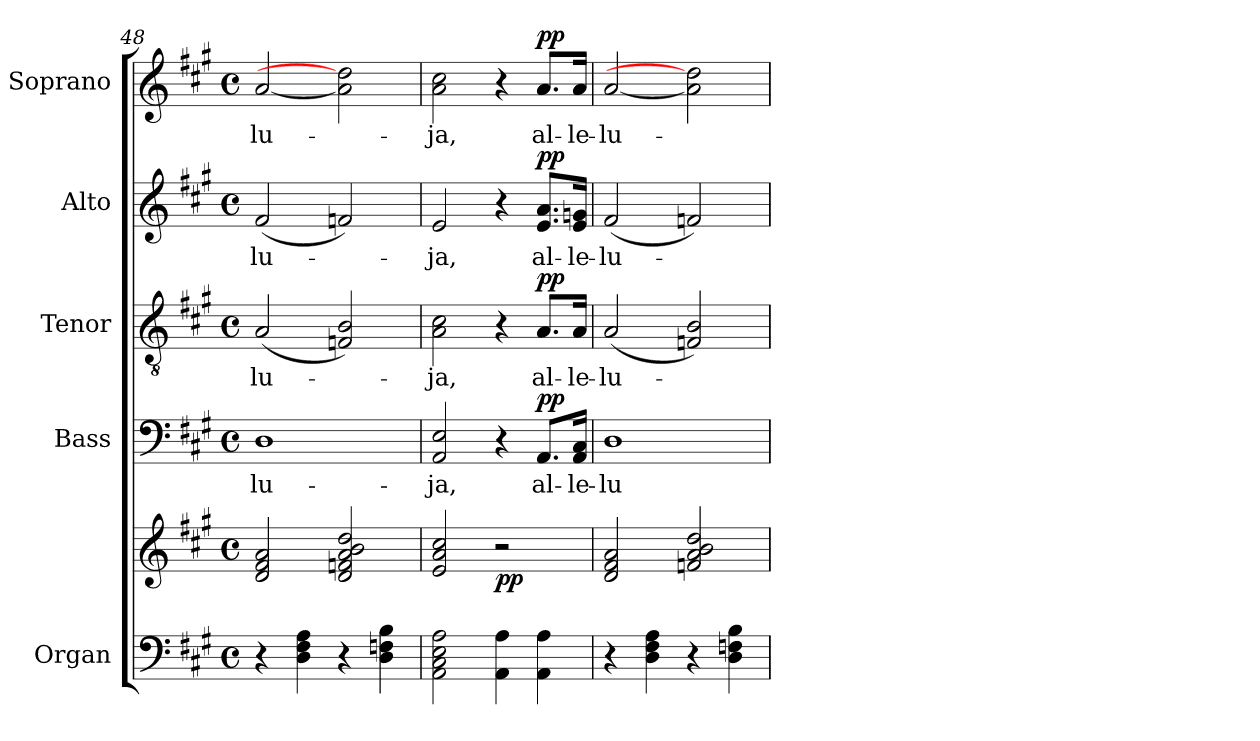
**kern	**kern	**dynam	**kern	**text	**dynam	**kern	**text	**dynam	**kern	**text	**dynam	**kern	**text	**dynam
*part5	*part5	*part5	*part4	*part4	*part4	*part3	*part3	*part3	*part2	*part2	*part2	*part1	*part1	*part1
*staff6	*staff5	*staff5/6	*staff4	*staff4	*staff4	*staff3	*staff3	*staff3	*staff2	*staff2	*staff2	*staff1	*staff1	*staff1
*I"Organ	*	*	*I"Bass	*	*	*I"Tenor	*	*	*I"Alto	*	*	*I"Soprano	*	*
*	*	*	*I'B	*	*	*I'T	*	*	*I'A	*	*	*I'S	*	*
!!LO:LB:g=z
*clefF4	*clefG2	*	*clefF4	*	*	*clefGv2	*	*	*clefG2	*	*	*clefG2	*	*
*k[f#c#g#]	*k[f#c#g#]	*	*k[f#c#g#]	*	*	*k[f#c#g#]	*	*	*k[f#c#g#]	*	*	*k[f#c#g#]	*	*
*A:	*A:	*	*A:	*	*	*A:	*	*	*A:	*	*	*A:	*	*
*M4/4	*M4/4	*	*M4/4	*	*	*M4/4	*	*	*M4/4	*	*	*M4/4	*	*
*met(c)	*met(c)	*	*met(c)	*	*	*met(c)	*	*	*met(c)	*	*	*met(c)	*	*
=48	=48	=48	=48	=48	=48	=48	=48	=48	=48	=48	=48	=48	=48	=48
!	!	!	!	!LO:LY:b	!	!	!LO:LY:b	!	!	!LO:LY:b	!	!	!LO:LY:b	!
4r	2d 2f# 2a	.	1D	-lu-	.	(<2A	-lu-	.	(<2f#	-lu-	.	[2a	-lu-	.
4D 4F# 4A	.	.	.	.	.	.	.	.	.	.	.	.	.	.
4r	2d 2fn 2a 2b 2dd	.	.	.	.	2Fn 2B)	.	.	2fn)	.	.	2a] 2dd]	.	.
4D 4Fn 4B	.	.	.	.	.	.	.	.	.	.	.	.	.	.
=49	=49	=49	=49	=49	=49	=49	=49	=49	=49	=49	=49	=49	=49	=49
!	!	!	!	!LO:LY:b	!	!	!LO:LY:b	!	!	!LO:LY:b	!	!	!LO:LY:b	!
2AA 2C# 2E 2A	2e 2a 2cc#	.	2AA 2E	-ja,	.	2A 2c#	ja,	.	2e	ja,	.	2a 2cc#	ja,	.
!	!	!LO:DY:b	!	!	!	!	!	!	!	!	!	!	!	!
4AA 4A	2r	pp	4r	.	.	4r	.	.	4r	.	.	4r	.	.
!	!	!	!	!LO:LY:b	!LO:DY:b	!	!LO:LY:b	!LO:DY:b	!	!LO:LY:b	!LO:DY:b	!	!LO:LY:b	!LO:DY:b
4AA 4A	.	.	8.AA/L	al-	pp	8.A/L	al-	pp	8.e/ 8.a/L	al-	pp	8.a/L	al-	pp
!	!	!	!	!LO:LY:b	!	!	!LO:LY:b	!	!	!LO:LY:b	!	!	!LO:LY:b	!
.	.	.	16AA/ 16C#/Jk	-le-	.	16A/Jk	-le-	.	16e/ 16gn/Jk	-le-	.	16a/Jk	-le-	.
=50	=50	=50	=50	=50	=50	=50	=50	=50	=50	=50	=50	=50	=50	=50
!	!	!	!	!LO:LY:b	!	!	!LO:LY:b	!	!	!LO:LY:b	!	!	!LO:LY:b	!
4r	2d 2f# 2a	.	1D	-lu-	.	(<2A	-lu-	.	(<2f#	-lu-	.	[2a	-lu-	.
4D 4F# 4A	.	.	.	.	.	.	.	.	.	.	.	.	.	.
4r	2fn 2a 2b 2dd	.	.	.	.	2Fn 2B)	.	.	2fn)	.	.	2a] 2dd]	.	.
4D 4Fn 4B	.	.	.	.	.	.	.	.	.	.	.	.	.	.
=	=	=	=	=	=	=	=	=	=	=	=	=	=	=
*-	*-	*-	*-	*-	*-	*-	*-	*-	*-	*-	*-	*-	*-	*-
